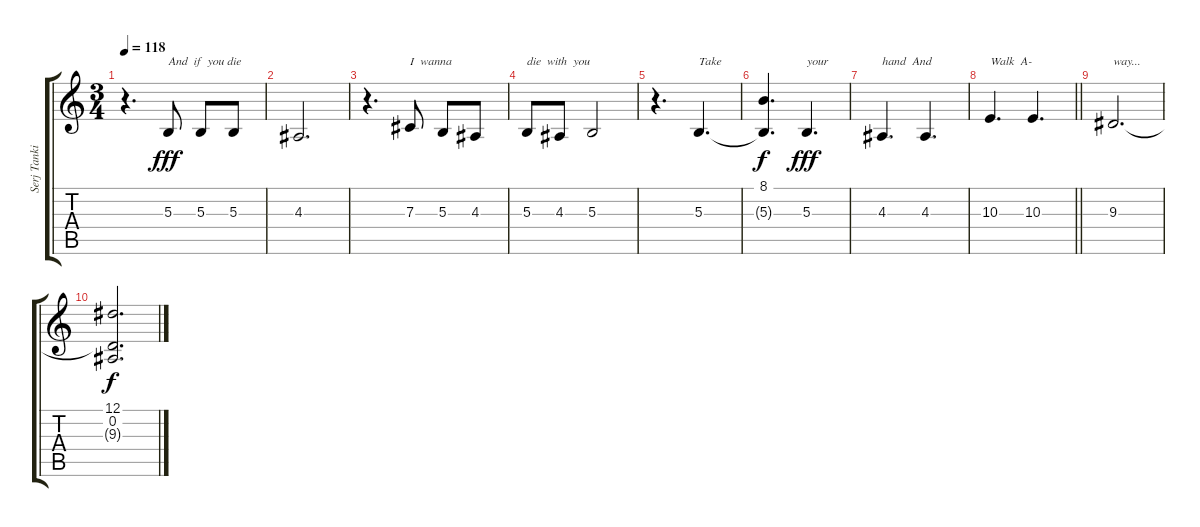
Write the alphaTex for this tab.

\track ("Serj Tankian vocal" "Serj Tanki") {instrument clarinet}
\staff {score tabs}
\tuning (Eb4 Bb3 Gb3 Db3 Ab2 Db2) {hide}
\ts (3 4)
\tempo 118
\clef g2
\ks c
r.4{d dy fff} 5.3.8{txt "And  if  you die"} 5.3.8 5.3.8 |
4.3.2{d} |
r.4{d} 7.3.8{txt "I  wanna"} 5.3.8 4.3.8 |
5.3.8{txt "die  with  you"} 4.3.8 5.3.2 |
r.4{d} 5.3.4{d txt "Take"} |
(8.1 5.3{t}).4{d dy f} 5.3.4{d txt "your" dy fff} |
4.3.4{d txt "hand  And"} 4.3.4{d} |
\barLineRight lightlight
10.3.4{d txt "Walk  A-"} 10.3.4{d} |
9.3.2{d txt "way..." volume 10} |
(12.1 0.2 9.3{t}).2{d dy f}
